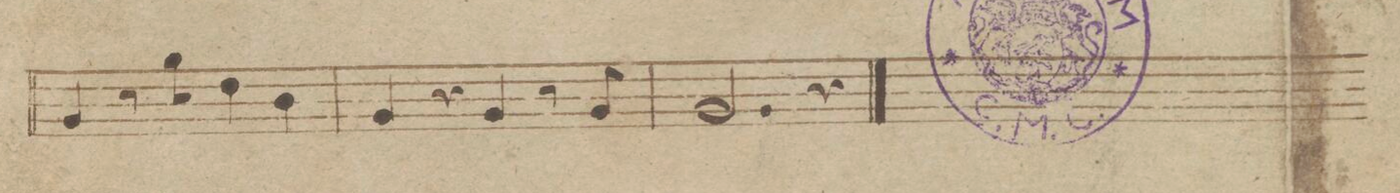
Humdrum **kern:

**kern	**dynam
*I"Fagotto Secondo	*
*clefF4	*
*k[b-e-]	*
*met(c|)	*
*M2/2	*
4BB-/	.
8r	.
8B-\	.
4F\	.
4D\	.
=122	=122
4BB-/	.
4r	.
4BB-/	.
8r	.
8BB-/	.
=123	=123
2.BB-/	.
4r	.
==	==
*-	*-
